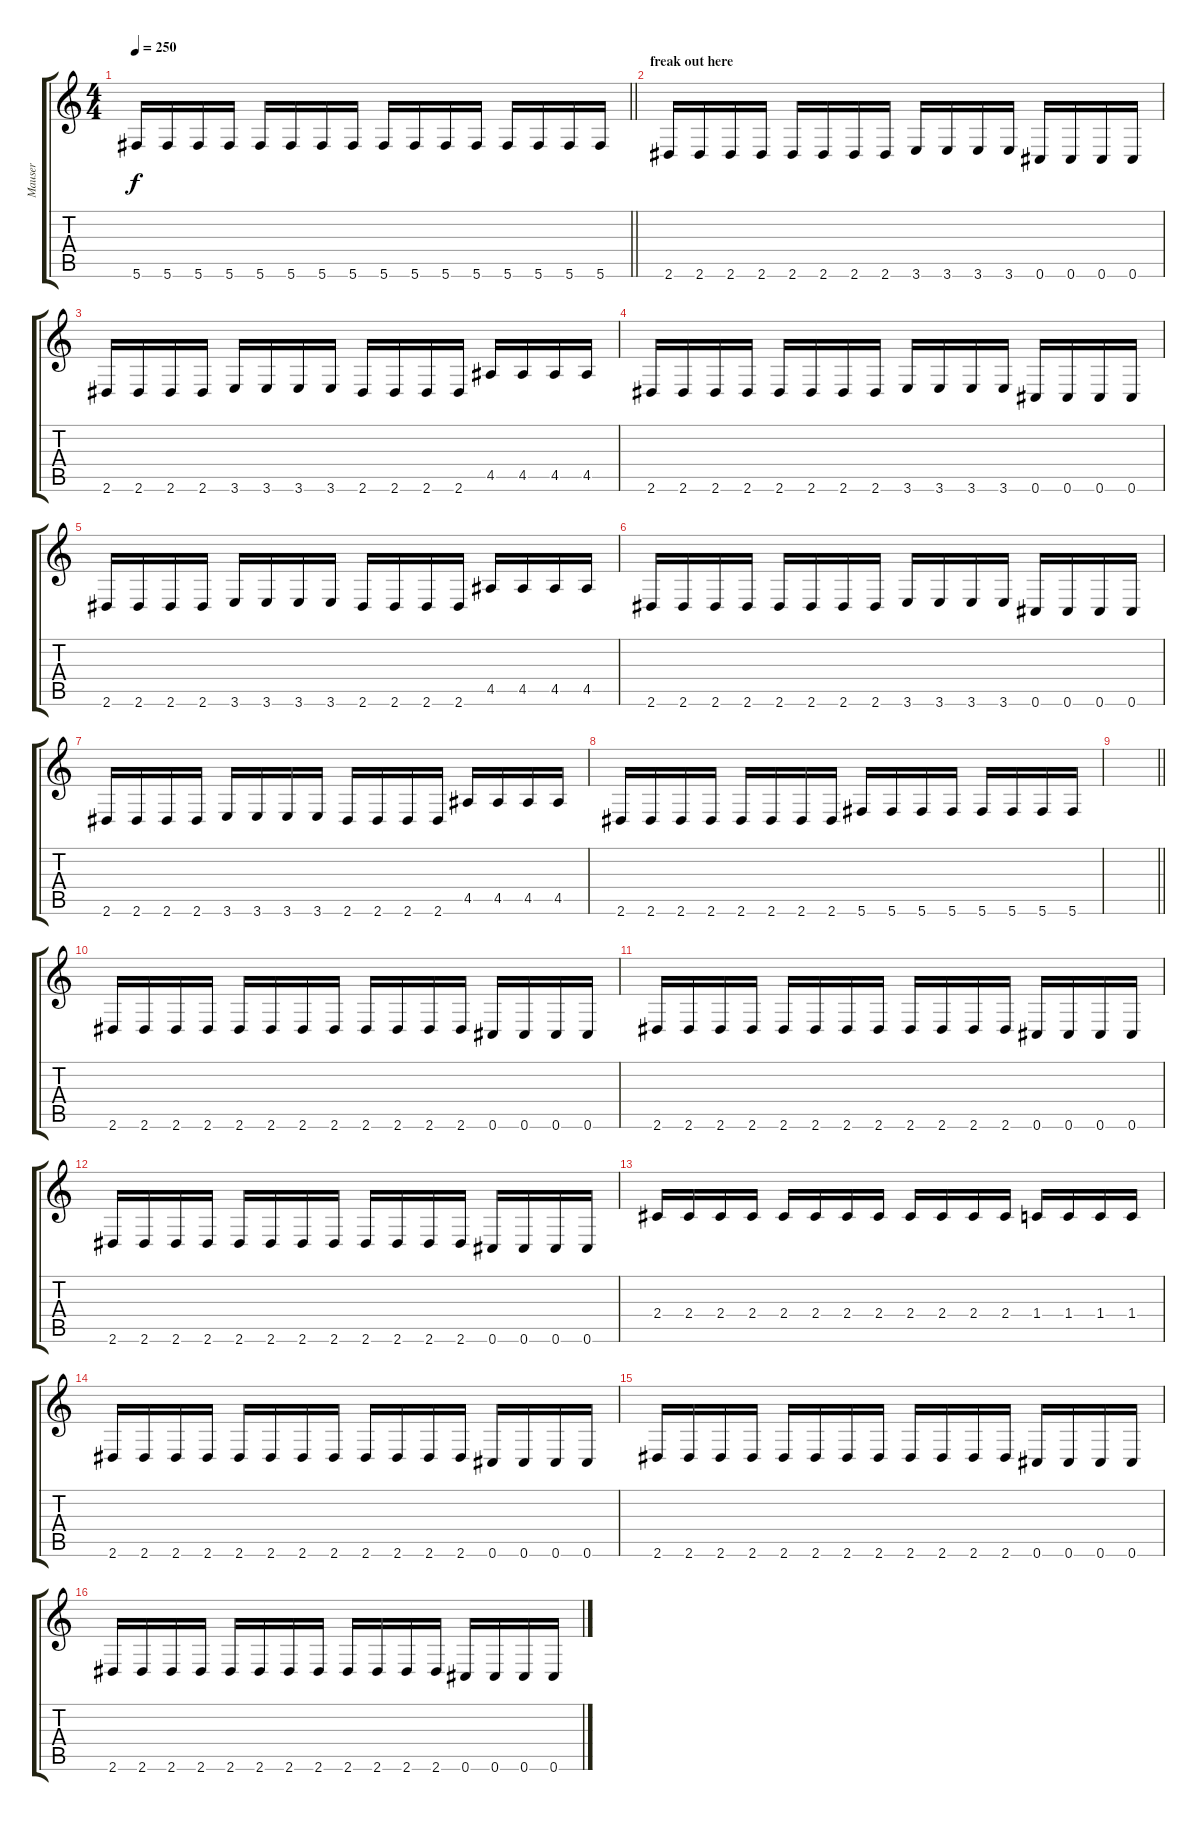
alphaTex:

\track ("Mauser" "Mauser") {instrument distortionguitar}
\staff {score tabs}
\tuning (Db4 Ab3 E3 B2 Gb2 Db2) {hide}
\ts (4 4)
\tempo 250
\clef g2
\barLineRight lightlight
\ks c
5.6.16{dy f} 5.6.16 5.6.16 5.6.16 5.6.16 5.6.16 5.6.16 5.6.16 5.6.16 5.6.16 5.6.16 5.6.16 5.6.16 5.6.16 5.6.16 5.6.16 |
\section ("" "freak out here")
2.6.16 2.6.16 2.6.16 2.6.16 2.6.16 2.6.16 2.6.16 2.6.16 3.6.16 3.6.16 3.6.16 3.6.16 0.6.16 0.6.16 0.6.16 0.6.16 |
2.6.16 2.6.16 2.6.16 2.6.16 3.6.16 3.6.16 3.6.16 3.6.16 2.6.16 2.6.16 2.6.16 2.6.16 4.5.16 4.5.16 4.5.16 4.5.16 |
2.6.16 2.6.16 2.6.16 2.6.16 2.6.16 2.6.16 2.6.16 2.6.16 3.6.16 3.6.16 3.6.16 3.6.16 0.6.16 0.6.16 0.6.16 0.6.16 |
2.6.16 2.6.16 2.6.16 2.6.16 3.6.16 3.6.16 3.6.16 3.6.16 2.6.16 2.6.16 2.6.16 2.6.16 4.5.16 4.5.16 4.5.16 4.5.16 |
2.6.16 2.6.16 2.6.16 2.6.16 2.6.16 2.6.16 2.6.16 2.6.16 3.6.16 3.6.16 3.6.16 3.6.16 0.6.16 0.6.16 0.6.16 0.6.16 |
2.6.16 2.6.16 2.6.16 2.6.16 3.6.16 3.6.16 3.6.16 3.6.16 2.6.16 2.6.16 2.6.16 2.6.16 4.5.16 4.5.16 4.5.16 4.5.16 |
2.6.16 2.6.16 2.6.16 2.6.16 2.6.16 2.6.16 2.6.16 2.6.16 5.6.16 5.6.16 5.6.16 5.6.16 5.6.16 5.6.16 5.6.16 5.6.16 |
\barLineRight lightlight
|
2.6.16 2.6.16 2.6.16 2.6.16 2.6.16 2.6.16 2.6.16 2.6.16 2.6.16 2.6.16 2.6.16 2.6.16 0.6.16 0.6.16 0.6.16 0.6.16 |
2.6.16 2.6.16 2.6.16 2.6.16 2.6.16 2.6.16 2.6.16 2.6.16 2.6.16 2.6.16 2.6.16 2.6.16 0.6.16 0.6.16 0.6.16 0.6.16 |
2.6.16 2.6.16 2.6.16 2.6.16 2.6.16 2.6.16 2.6.16 2.6.16 2.6.16 2.6.16 2.6.16 2.6.16 0.6.16 0.6.16 0.6.16 0.6.16 |
2.4.16 2.4.16 2.4.16 2.4.16 2.4.16 2.4.16 2.4.16 2.4.16 2.4.16 2.4.16 2.4.16 2.4.16 1.4.16 1.4.16 1.4.16 1.4.16 |
2.6.16 2.6.16 2.6.16 2.6.16 2.6.16 2.6.16 2.6.16 2.6.16 2.6.16 2.6.16 2.6.16 2.6.16 0.6.16 0.6.16 0.6.16 0.6.16 |
2.6.16 2.6.16 2.6.16 2.6.16 2.6.16 2.6.16 2.6.16 2.6.16 2.6.16 2.6.16 2.6.16 2.6.16 0.6.16 0.6.16 0.6.16 0.6.16 |
2.6.16 2.6.16 2.6.16 2.6.16 2.6.16 2.6.16 2.6.16 2.6.16 2.6.16 2.6.16 2.6.16 2.6.16 0.6.16 0.6.16 0.6.16 0.6.16
